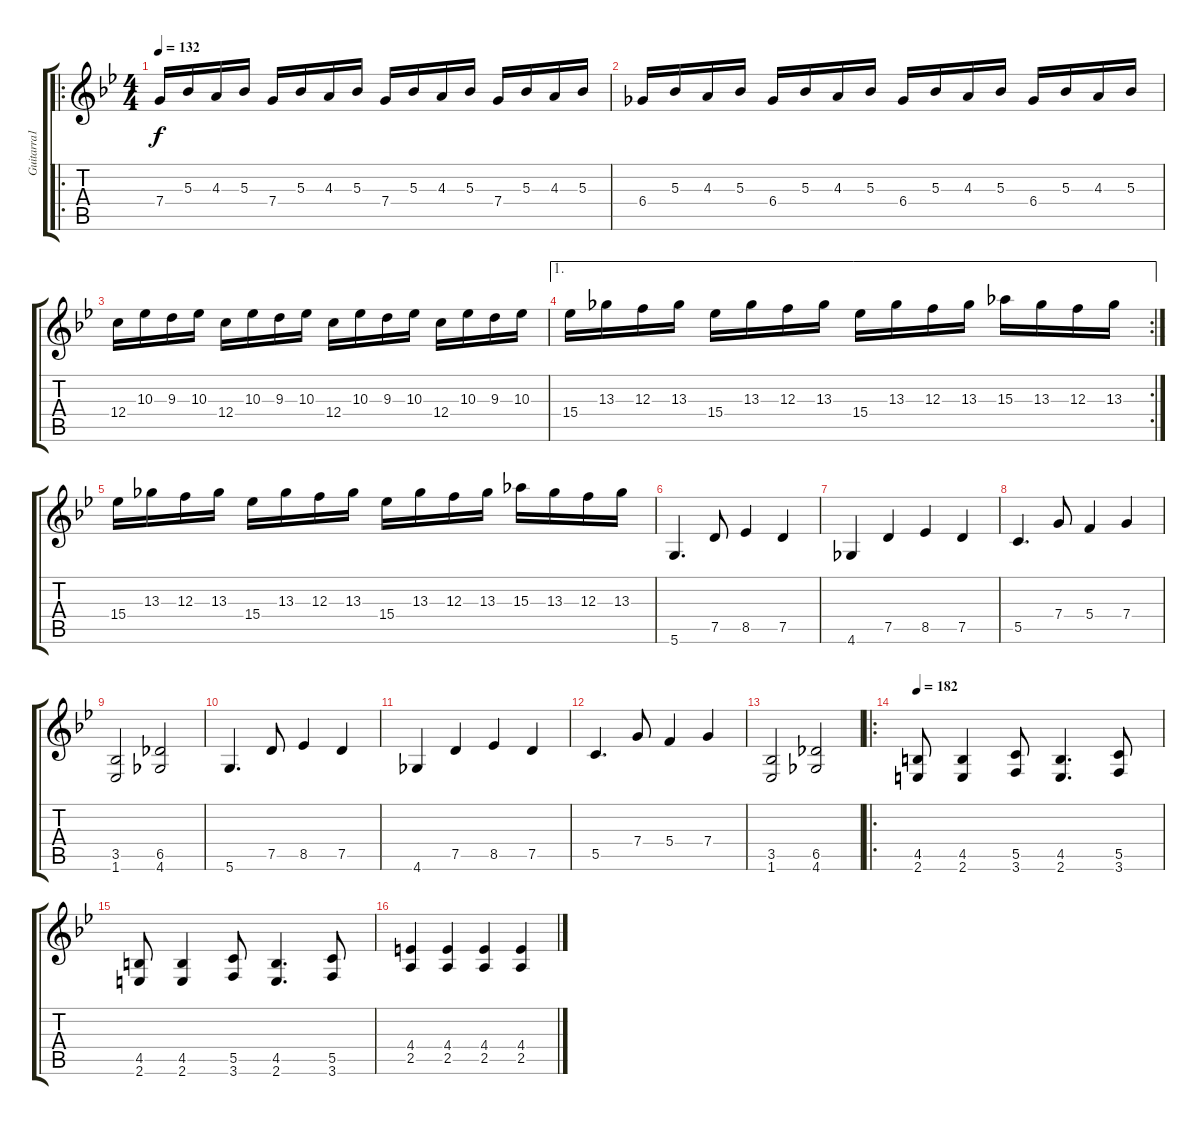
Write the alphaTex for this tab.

\track ("Guitarra1" "Guitarra1") {instrument distortionguitar}
\staff {score tabs}
\tuning (D4 A3 F3 C3 G2 D2) {hide}
\ro
\ts (4 4)
\tempo 132
\clef g2
\ks gminor
7.4.16{dy f} 5.3.16 4.3.16 5.3.16 7.4.16 5.3.16 4.3.16 5.3.16 7.4.16 5.3.16 4.3.16 5.3.16 7.4.16 5.3.16 4.3.16 5.3.16 |
6.4.16 5.3.16 4.3.16 5.3.16 6.4.16 5.3.16 4.3.16 5.3.16 6.4.16 5.3.16 4.3.16 5.3.16 6.4.16 5.3.16 4.3.16 5.3.16 |
12.4.16 10.3.16 9.3.16 10.3.16 12.4.16 10.3.16 9.3.16 10.3.16 12.4.16 10.3.16 9.3.16 10.3.16 12.4.16 10.3.16 9.3.16 10.3.16 |
\ae 1
\rc 2
15.4.16 13.3.16 12.3.16 13.3.16 15.4.16 13.3.16 12.3.16 13.3.16 15.4.16 13.3.16 12.3.16 13.3.16 15.3.16 13.3.16 12.3.16 13.3.16 |
15.4.16 13.3.16 12.3.16 13.3.16 15.4.16 13.3.16 12.3.16 13.3.16 15.4.16 13.3.16 12.3.16 13.3.16 15.3.16 13.3.16 12.3.16 13.3.16 |
5.6.4{d} 7.5.8 8.5.4 7.5.4 |
4.6.4 7.5.4 8.5.4 7.5.4 |
5.5.4{d} 7.4.8 5.4.4 7.4.4 |
(3.5 1.6).2 (6.5 4.6).2 |
5.6.4{d} 7.5.8 8.5.4 7.5.4 |
4.6.4 7.5.4 8.5.4 7.5.4 |
5.5.4{d} 7.4.8 5.4.4 7.4.4 |
(3.5 1.6).2 (6.5 4.6).2 |
\ro
\tempo 182
(4.5 2.6).8 (4.5 2.6).4 (5.5 3.6).8 (4.5 2.6).4{d} (5.5 3.6).8 |
(4.5 2.6).8 (4.5 2.6).4 (5.5 3.6).8 (4.5 2.6).4{d} (5.5 3.6).8 |
(4.4 2.5).4 (4.4 2.5).4 (4.4 2.5).4 (4.4 2.5).4
